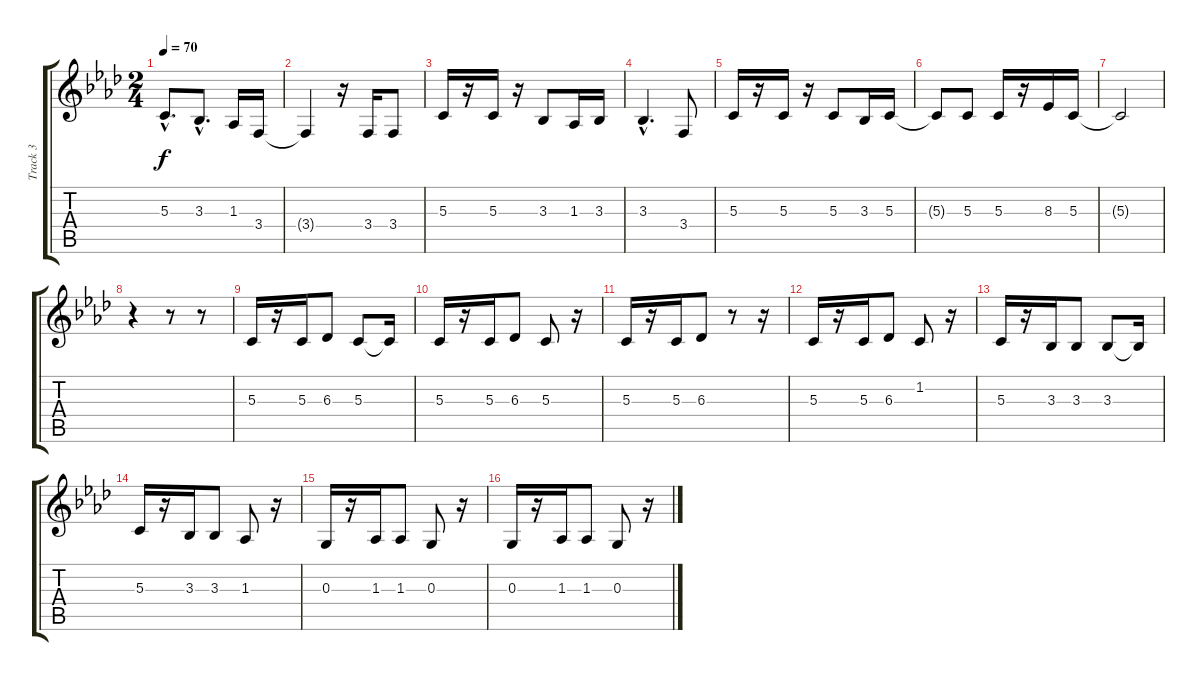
\track ("Track 3" "Track 3") {instrument panflute}
\staff {score tabs}
\tuning (E4 B3 G3 D3 A2 E2) {hide}
\ts (2 4)
\tempo 70
\clef g2
\ks fminor
5.3{hac}.8{d dy f} 3.3{hac}.8{d} 1.3.16 3.4.16 |
3.4{t}.4 r.16 3.4.16 3.4.8 |
5.3.16 r.16 5.3.16 r.16 3.3.8 1.3.16 3.3.16 |
3.3{hac}.4{d} 3.4.8 |
5.3.16 r.16 5.3.16 r.16 5.3.8 3.3.16 5.3.16 |
5.3{t}.8 5.3.8 5.3.16 r.16 8.3.16 5.3.16 |
5.3{t}.2 |
r.4 r.8 r.8 |
5.3.16 r.16 5.3.16 6.3.8 5.3.8 5.3{t}.16 |
5.3.16 r.16 5.3.16 6.3.8 5.3.8 r.16 |
5.3.16 r.16 5.3.16 6.3.8 r.8 r.16 |
5.3.16 r.16 5.3.16 6.3.8 1.2.8 r.16 |
5.3.16 r.16 3.3.16 3.3.8 3.3.8 3.3{t}.16 |
5.3.16 r.16 3.3.16 3.3.8 1.3.8 r.16 |
0.3.16 r.16 1.3.16 1.3.8 0.3.8 r.16 |
0.3.16 r.16 1.3.16 1.3.8 0.3.8 r.16
